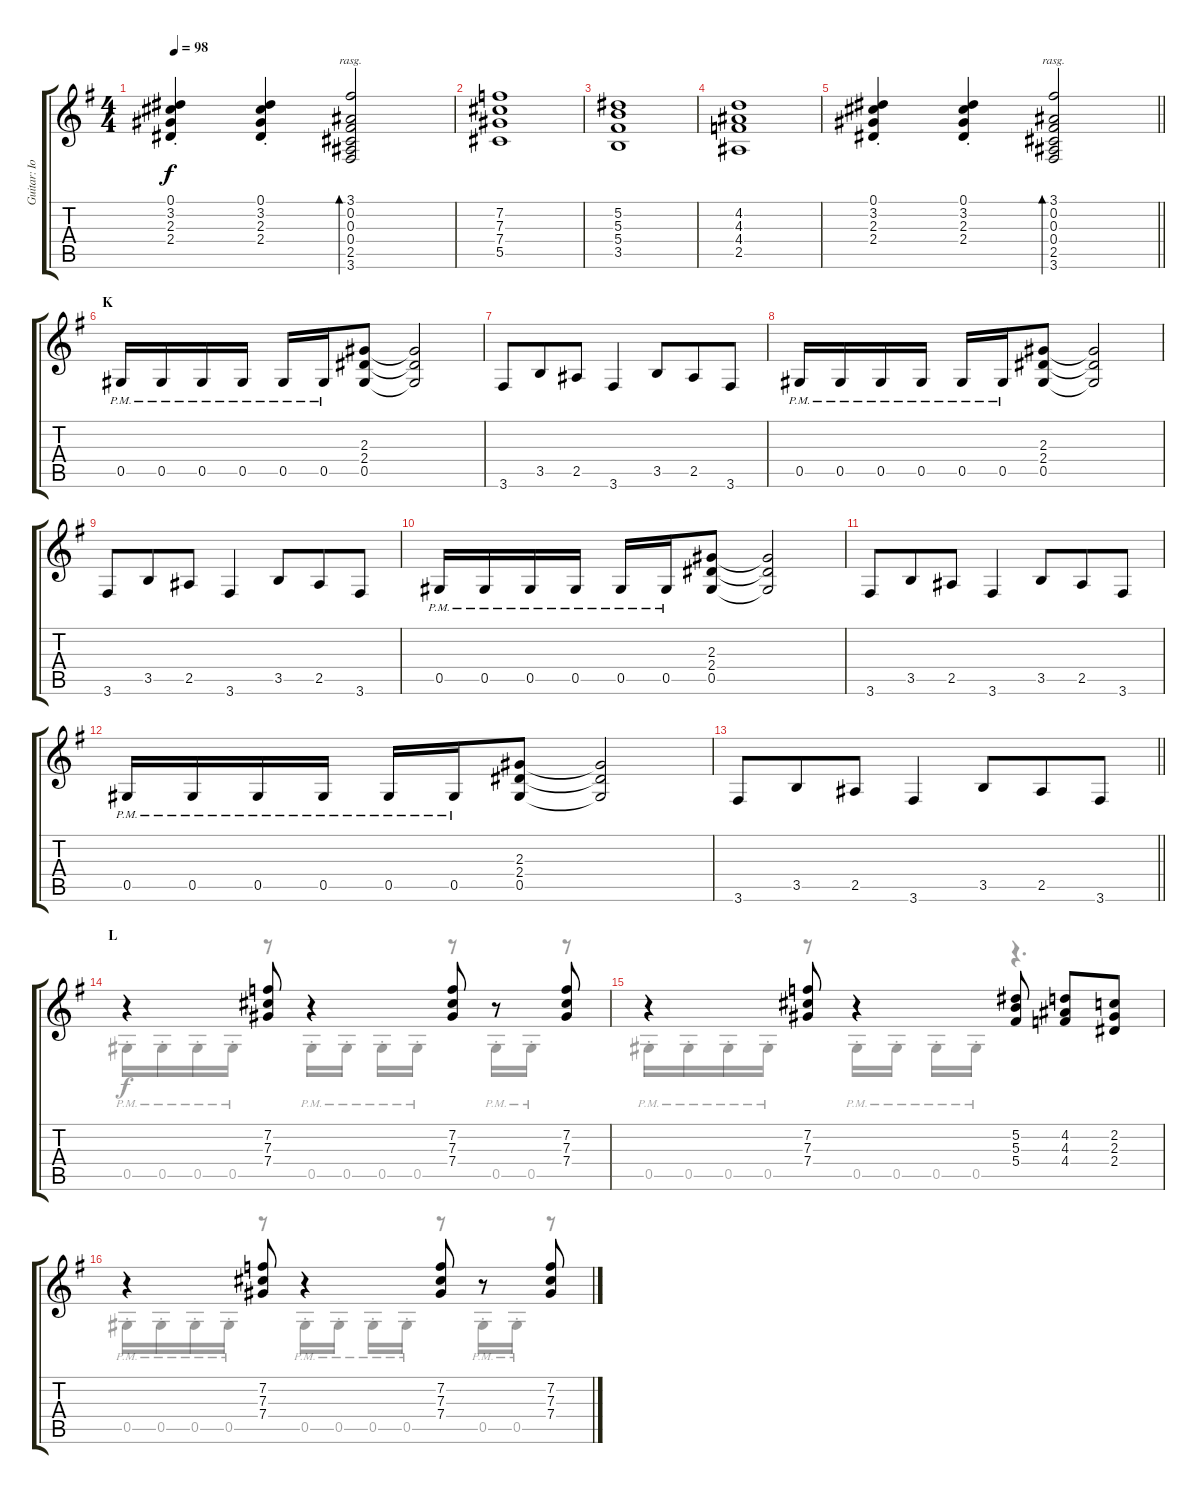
\track ("Guitar: Iommi" "Guitar: Io") {instrument distortionguitar}
\staff {score tabs}
\tuning (Eb4 Bb3 Gb3 Db3 Ab2 Eb2) {hide}
\voice
\ts (4 4)
\tempo 98
\clef g2
\ks g
(0.1{st} 3.2{st} 2.3{st} 2.4{st}).4{dy f} (0.1{st} 3.2{st} 2.3{st} 2.4{st}).4 (3.1 0.2 0.3 0.4 2.5 3.6).2{bd 480 rasg ii} |
(7.2 7.3 7.4 5.5).1 |
(5.2 5.3 5.4 3.5).1 |
(4.2 4.3 4.4 2.5).1 |
\barLineRight lightlight
(0.1{st} 3.2{st} 2.3{st} 2.4{st}).4 (0.1{st} 3.2{st} 2.3{st} 2.4{st}).4 (3.1 0.2 0.3 0.4 2.5 3.6).2{bd 480 rasg ii} |
\section ("" "K")
0.5{pm}.16 0.5{pm}.16 0.5{pm}.16 0.5{pm}.16 0.5{pm}.16 0.5{pm}.16 (2.3 2.4 0.5).8 (2.3{t} 2.4{t} 0.5{t}).2 |
3.6.8 3.5.8{beam merge} 2.5.8 3.6.4 3.5.8{beam merge} 2.5.8 3.6.8 |
0.5{pm}.16 0.5{pm}.16 0.5{pm}.16 0.5{pm}.16 0.5{pm}.16 0.5{pm}.16 (2.3 2.4 0.5).8 (2.3{t} 2.4{t} 0.5{t}).2 |
3.6.8 3.5.8{beam merge} 2.5.8 3.6.4 3.5.8{beam merge} 2.5.8 3.6.8 |
0.5{pm}.16 0.5{pm}.16 0.5{pm}.16 0.5{pm}.16 0.5{pm}.16 0.5{pm}.16 (2.3 2.4 0.5).8 (2.3{t} 2.4{t} 0.5{t}).2 |
3.6.8 3.5.8{beam merge} 2.5.8 3.6.4 3.5.8{beam merge} 2.5.8 3.6.8 |
0.5{pm}.16 0.5{pm}.16 0.5{pm}.16 0.5{pm}.16 0.5{pm}.16 0.5{pm}.16 (2.3 2.4 0.5).8 (2.3{t} 2.4{t} 0.5{t}).2 |
\barLineRight lightlight
3.6.8 3.5.8{beam merge} 2.5.8 3.6.4 3.5.8{beam merge} 2.5.8 3.6.8 |
\section ("" "L")
r.4 (7.2 7.3 7.4).8 r.4 (7.2 7.3 7.4).8 r.8 (7.2 7.3 7.4).8 |
r.4 (7.2 7.3 7.4).8 r.4 (5.2 5.3 5.4).8 (4.2 4.3 4.4).8 (2.2 2.3 2.4).8 |
r.4 (7.2 7.3 7.4).8 r.4 (7.2 7.3 7.4).8 r.8 (7.2 7.3 7.4).8
\voice
\clef g2
\ottava regular
\simile none
\ks g
|
|
|
|
\barLineRight lightlight
|
|
|
|
|
|
|
|
\barLineRight lightlight
|
0.5{pm st}.16 0.5{pm st}.16 0.5{pm st}.16 0.5{pm st}.16 r.8 0.5{pm st}.16 0.5{pm st}.16 0.5{pm st}.16 0.5{pm st}.16 r.8 0.5{pm st}.16 0.5{pm st}.16 r.8 |
0.5{pm st}.16 0.5{pm st}.16 0.5{pm st}.16 0.5{pm st}.16 r.8 0.5{pm st}.16 0.5{pm st}.16 0.5{pm st}.16 0.5{pm st}.16 r.4{d} |
0.5{pm st}.16 0.5{pm st}.16 0.5{pm st}.16 0.5{pm st}.16 r.8 0.5{pm st}.16 0.5{pm st}.16 0.5{pm st}.16 0.5{pm st}.16 r.8 0.5{pm st}.16 0.5{pm st}.16 r.8
